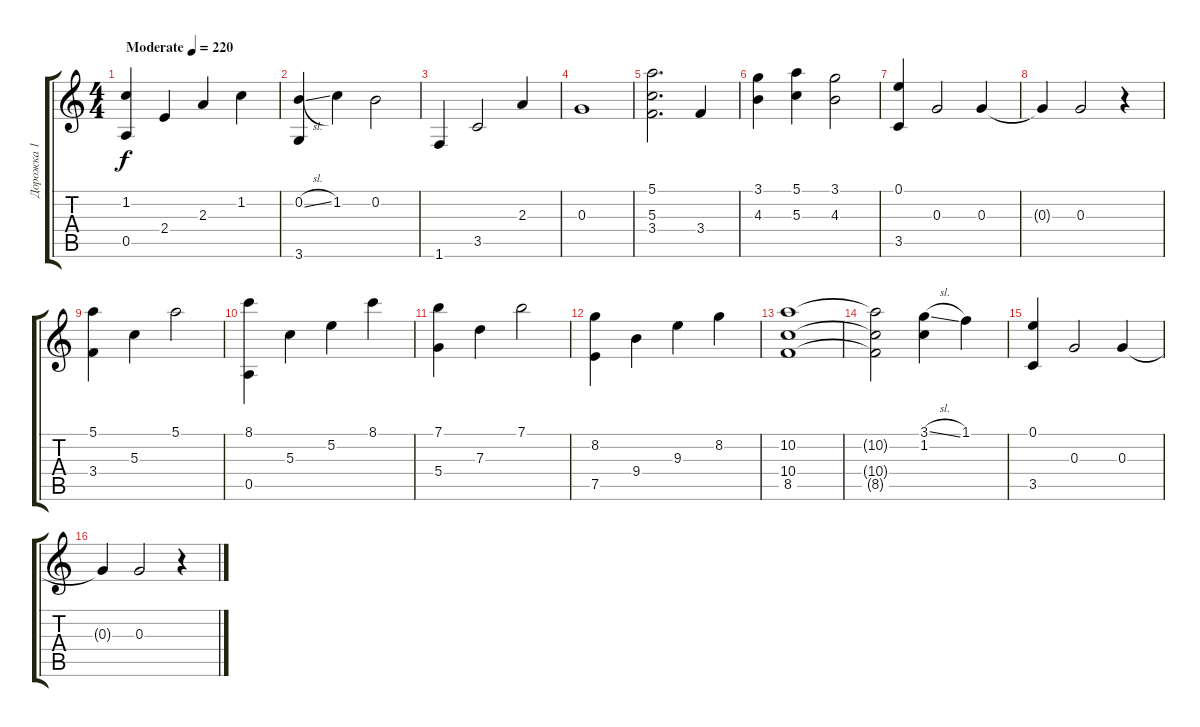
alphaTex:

\track ("Дорожка 1" "Дорожка 1") {instrument acousticguitarsteel}
\staff {score tabs}
\tuning (E4 B3 G3 D3 A2 E2) {hide}
\ts (4 4)
\tempo (220 "Moderate")
\clef g2
\ks c
(1.2 0.5).4{dy f instrument acousticguitarsteel} 2.4.4 2.3.4 1.2.4 |
(0.2{sl} 3.6).4 1.2.4 0.2.2 |
1.6.4 3.5.2 2.3.4 |
0.3.1 |
(5.1 5.3 3.4).2{d} 3.4.4 |
(3.1 4.3).4 (5.1 5.3).4 (3.1 4.3).2 |
(0.1 3.5).4 0.3.2 0.3.4 |
0.3{t}.4 0.3.2 r.4 |
(5.1 3.4).4 5.3.4 5.1.2 |
(8.1 0.5).4 5.3.4 5.2.4 8.1.4 |
(7.1 5.4).4 7.3.4 7.1.2 |
(8.2 7.5).4 9.4.4 9.3.4 8.2.4 |
(10.2 10.4 8.5).1 |
(10.2{t} 10.4{t} 8.5{t}).2 (3.1{sl} 1.2).4 1.1.4 |
(0.1 3.5).4 0.3.2 0.3.4 |
0.3{t}.4 0.3.2 r.4
